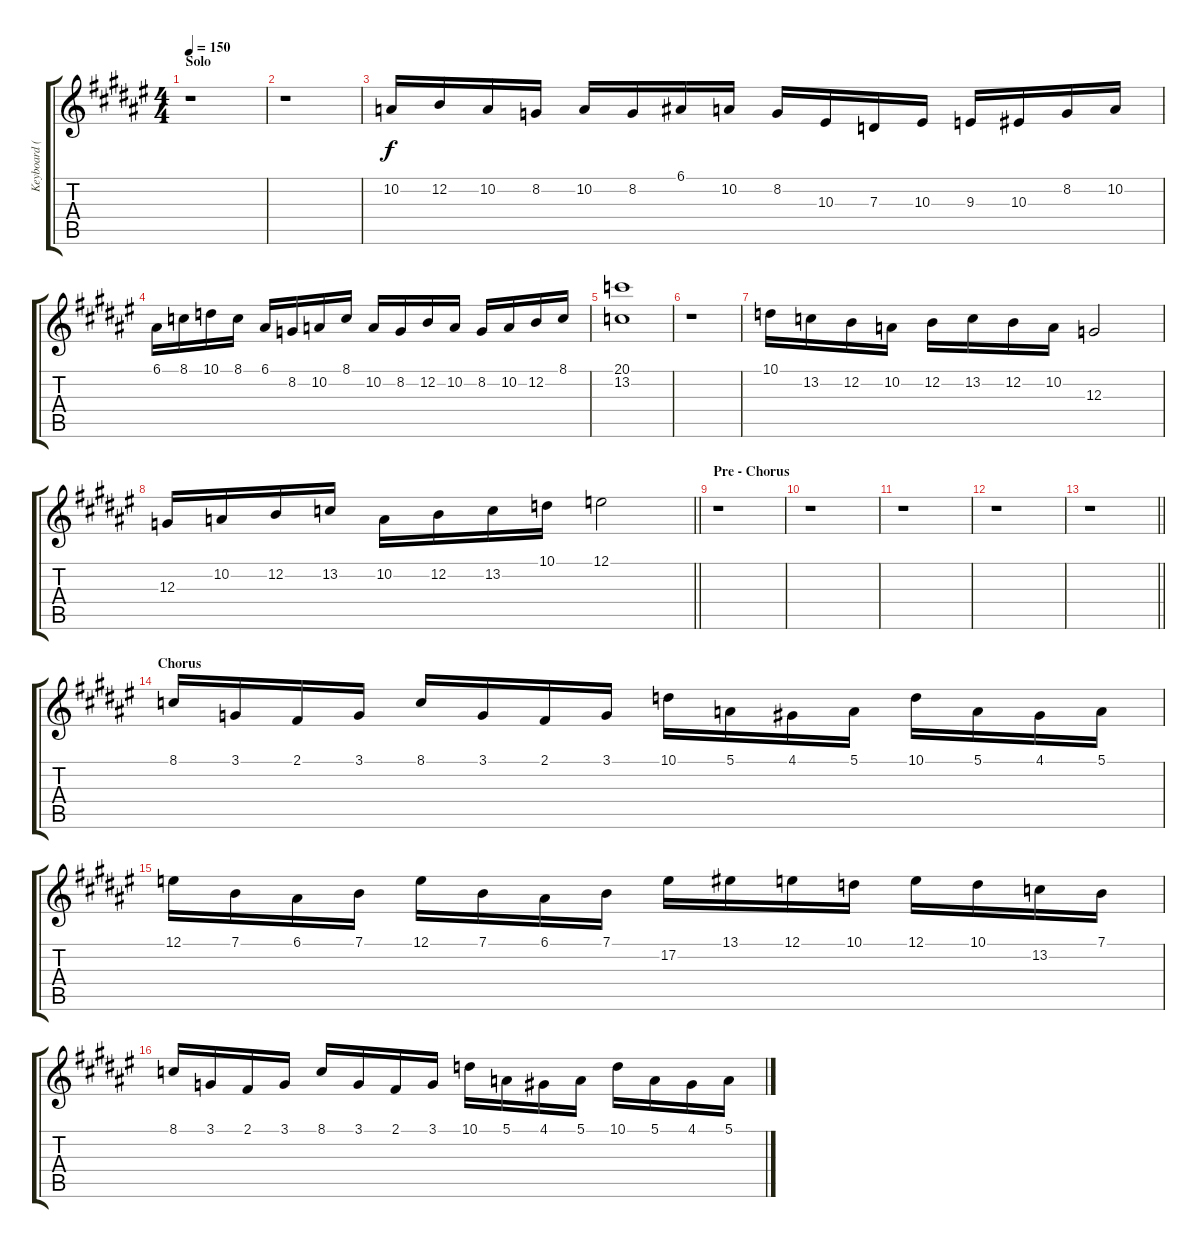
\track ("Keyboard (Solo)" "Keyboard (") {instrument lead3calliope}
\staff {score tabs}
\tuning (E4 B3 G3 D3 A2 E2) {hide}
\ts (4 4)
\section ("" "Solo")
\tempo 150
\clef g2
\ks d#minor
r.1{dy f} |
r.1 |
10.2.16{volume 14 instrument harpsichord} 12.2.16 10.2.16 8.2.16 10.2.16 8.2.16 6.1.16 10.2.16 8.2.16 10.3.16 7.3.16 10.3.16 9.3.16 10.3.16 8.2.16 10.2.16 |
6.1.16 8.1.16 10.1.16 8.1.16 6.1.16 8.2.16 10.2.16 8.1.16 10.2.16 8.2.16 12.2.16 10.2.16 8.2.16 10.2.16 12.2.16 8.1.16 |
(20.1 13.2).1 |
r.1 |
10.1.16 13.2.16 12.2.16 10.2.16 12.2.16 13.2.16 12.2.16 10.2.16 12.3.2 |
\barLineRight lightlight
12.3.16 10.2.16 12.2.16 13.2.16 10.2.16 12.2.16 13.2.16 10.1.16 12.1.2 |
\section ("" "Pre - Chorus")
r.1{volume 10 instrument lead3calliope} |
r.1 |
r.1 |
r.1 |
\barLineRight lightlight
r.1 |
\section ("" "Chorus")
8.1.16{volume 16 instrument lead3calliope} 3.1.16 2.1.16 3.1.16 8.1.16{instrument lead3calliope} 3.1.16 2.1.16 3.1.16 10.1.16{instrument lead3calliope} 5.1.16 4.1.16 5.1.16 10.1.16{instrument lead3calliope} 5.1.16 4.1.16 5.1.16 |
12.1.16 7.1.16 6.1.16 7.1.16 12.1.16 7.1.16 6.1.16 7.1.16 17.2.16 13.1.16 12.1.16 10.1.16 12.1.16 10.1.16 13.2.16 7.1.16 |
8.1.16{instrument lead3calliope} 3.1.16 2.1.16 3.1.16 8.1.16{instrument lead3calliope} 3.1.16 2.1.16 3.1.16 10.1.16{instrument lead3calliope} 5.1.16 4.1.16 5.1.16 10.1.16{instrument lead3calliope} 5.1.16 4.1.16 5.1.16
